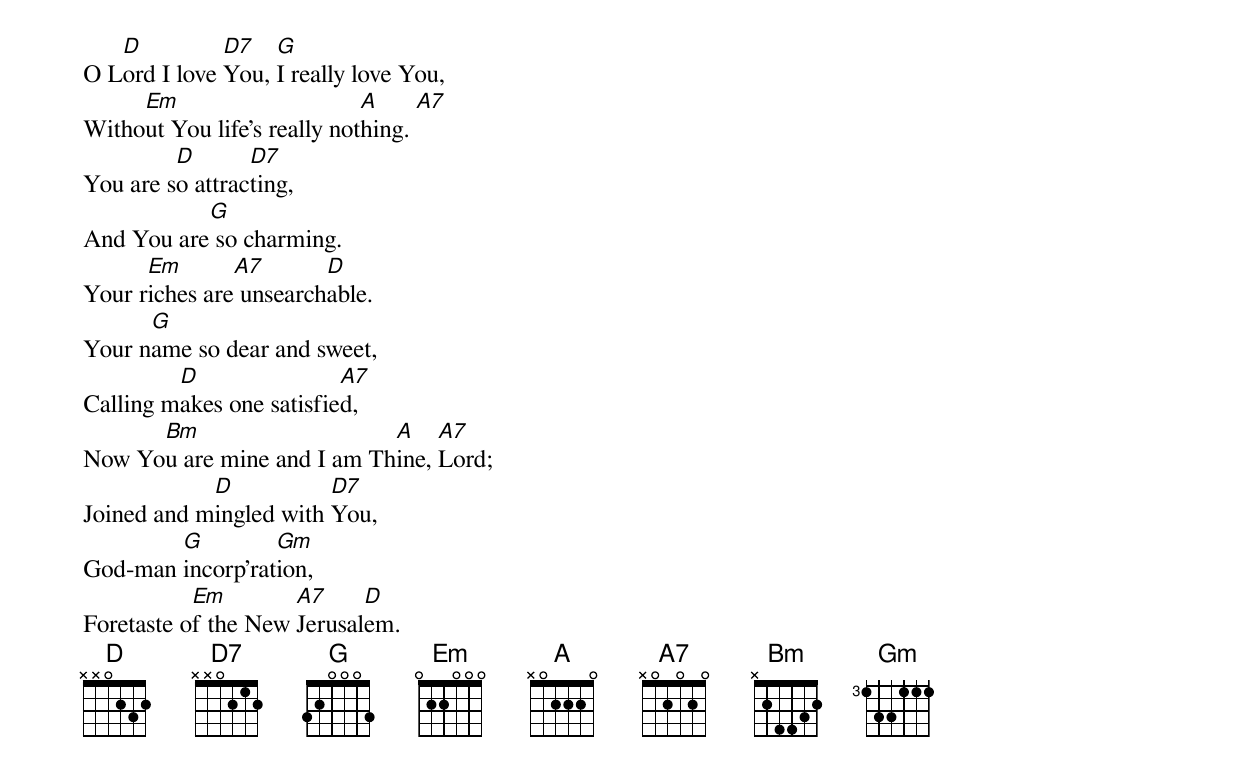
O L[D]ord I love [D7]You, [G]I really love You,
Witho[Em]ut You life’s really not[A]hing. [A7]
You are s[D]o attrac[D7]ting,
And You are[G] so charming.
Your r[Em]iches are[A7] unsearch[D]able.
Your n[G]ame so dear and sweet,
Calling m[D]akes one satisfie[A7]d,
Now Yo[Bm]u are mine and I am Th[A]ine, [A7]Lord;
Joined and m[D]ingled with [D7]You,
God-man [G]incorp’rat[Gm]ion,
Foretaste o[Em]f the New [A7]Jerusal[D]em.
